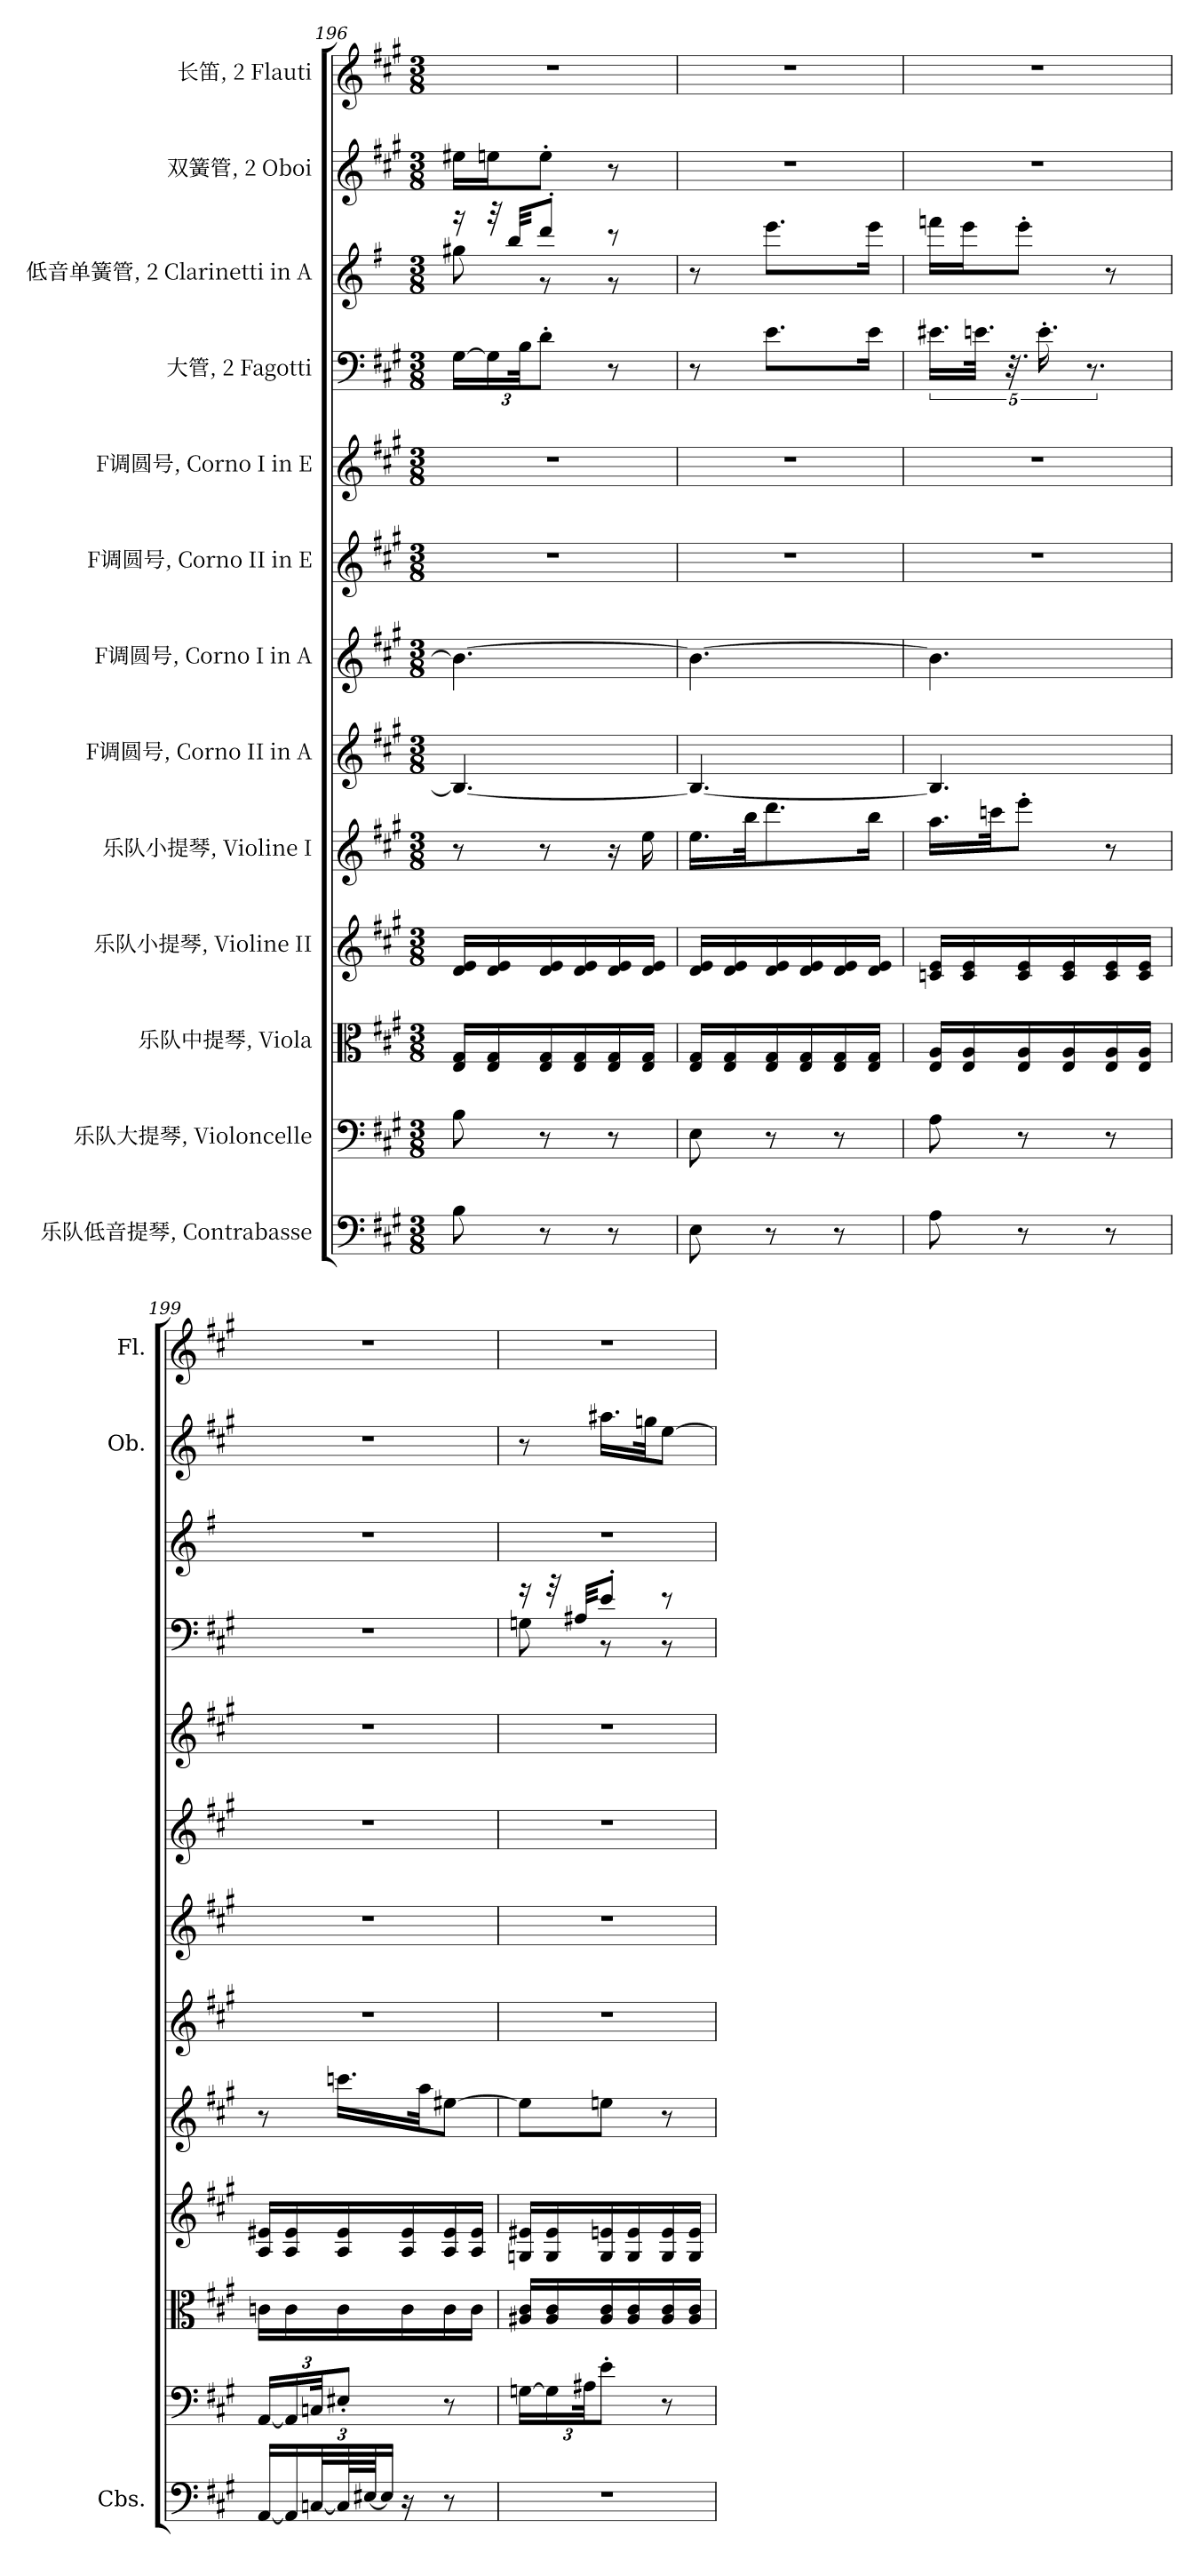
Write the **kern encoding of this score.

**kern	**kern	**kern	**kern	**kern	**kern	**kern	**kern	**kern	**kern	**kern	**kern	**kern
*part13	*part12	*part11	*part10	*part9	*part8	*part7	*part6	*part5	*part4	*part3	*part2	*part1
*staff13	*staff12	*staff11	*staff10	*staff9	*staff8	*staff7	*staff6	*staff5	*staff4	*staff3	*staff2	*staff1
*I"乐队低音提琴, Contrabasse	*I"乐队大提琴, Violoncelle	*I"乐队中提琴, Viola	*I"乐队小提琴, Violine II	*I"乐队小提琴, Violine I	*I"F调圆号, Corno II in A	*I"F调圆号, Corno I in A	*I"F调圆号, Corno II in E	*I"F调圆号, Corno I in E	*I"大管, 2 Fagotti	*I"低音单簧管, 2 Clarinetti in A	*I"双簧管, 2 Oboi	*I"长笛, 2 Flauti
*I'Cbs.	*	*	*	*	*	*	*	*	*	*	*I'Ob.	*I'Fl.
*clefF4	*clefF4	*clefC3	*clefG2	*clefG2	*clefG2	*clefG2	*clefG2	*clefG2	*clefF4	*clefG2	*clefG2	*clefG2
*ITrd7c12	*	*	*	*	*ITrd4c7	*ITrd4c7	*ITrd4c7	*ITrd4c7	*	*ITrd8c14	*	*
*k[f#c#g#]	*k[f#c#g#]	*k[f#c#g#]	*k[f#c#g#]	*k[f#c#g#]	*k[f#c#]	*k[f#c#]	*k[f#c#]	*k[f#c#]	*k[f#c#g#]	*k[f#]	*k[f#c#g#]	*k[f#c#g#]
*M3/8	*M3/8	*M3/8	*M3/8	*M3/8	*M3/8	*M3/8	*M3/8	*M3/8	*M3/8	*M3/8	*M3/8	*M3/8
*MM38	*MM38	*MM38	*MM38	*MM38	*MM38	*MM38	*MM38	*MM38	*MM38	*MM38	*MM38	*MM38
=196	=196	=196	=196	=196	=196	=196	=196	=196	=196	=196	=196	=196
*	*	*	*	*	*	*	*	*	*	*^	*	*
8BB\	8B\	16E/ 16G#/LL	16d/ 16e/LL	8r	4.E/_	4.e\_	4.r	4.r	[16G#\LL	16r	8g#X\	16ee#X\LL	4.r
*	*	*	*	*	*	*	*	*	*Xbrackettup	*	*	*	*
.	.	16E/ 16G#/	16d/ 16e/	.	.	.	.	.	24G#\]	32r	.	16een\J	.
.	.	.	.	.	.	.	.	.	.	32b/KKL	.	.	.
.	.	.	.	.	.	.	.	.	48B\JK	.	.	.	.
8r	8r	16E/ 16G#/	16d/ 16e/	8r	.	.	.	.	8d'\J	8dd'/J	8r	8ee'\J	.
.	.	16E/ 16G#/	16d/ 16e/	.	.	.	.	.	.	.	.	.	.
8r	8r	16E/ 16G#/	16d/ 16e/	16r	.	.	.	.	8r	8r	8r	8r	.
.	.	16E/ 16G#/JJ	16d/ 16e/JJ	16ee\	.	.	.	.	.	.	.	.	.
*	*	*	*	*	*	*	*	*	*	*v	*v	*	*
=197	=197	=197	=197	=197	=197	=197	=197	=197	=197	=197	=197	=197
*	*	*	*	*	*	*	*	*	*	*	*	*MM38
8EE\	8E\	16E/ 16G#/LL	16d/ 16e/LL	16.ee\LL	4.E/_	4.e\_	4.r	4.r	8r	8r	4.r	4.r
.	.	16E/ 16G#/	16d/ 16e/	.	.	.	.	.	.	.	.	.
.	.	.	.	32bb\JK	.	.	.	.	.	.	.	.
8r	8r	16E/ 16G#/	16d/ 16e/	8.ddd\	.	.	.	.	8.e\L	8.ee\L	.	.
.	.	16E/ 16G#/	16d/ 16e/	.	.	.	.	.	.	.	.	.
8r	8r	16E/ 16G#/	16d/ 16e/	.	.	.	.	.	.	.	.	.
.	.	16E/ 16G#/JJ	16d/ 16e/JJ	16bb\Jk	.	.	.	.	16e\Jk	16ee\Jk	.	.
!!LO:PB:g=z
=198	=198	=198	=198	=198	=198	=198	=198	=198	=198	=198	=198	=198
*	*	*	*	*	*	*	*	*	*brackettup	*	*	*
*	*	*	*	*	*	*	*	*	*	*	*	*MM38
8AA\	8A\	16E/ 16A/LL	16cn/ 16e/LL	16.aa\LL	4.E/]	4.e\]	4.r	4.r	20.e#X\LL	16ffn\LL	4.r	4.r
.	.	16E/ 16A/	16c/ 16e/	.	.	.	.	.	.	16ee\J	.	.
.	.	.	.	.	.	.	.	.	40.en\JJk	.	.	.
.	.	.	.	32cccn\JK	.	.	.	.	.	.	.	.
.	.	.	.	.	.	.	.	.	40.r	.	.	.
8r	8r	16E/ 16A/	16c/ 16e/	8eee'\J	.	.	.	.	.	8ee'\J	.	.
.	.	.	.	.	.	.	.	.	20.e'\	.	.	.
.	.	16E/ 16A/	16c/ 16e/	.	.	.	.	.	.	.	.	.
.	.	.	.	.	.	.	.	.	10.r	.	.	.
8r	8r	16E/ 16A/	16c/ 16e/	8r	.	.	.	.	.	8r	.	.
.	.	16E/ 16A/JJ	16c/ 16e/JJ	.	.	.	.	.	.	.	.	.
=199	=199	=199	=199	=199	=199	=199	=199	=199	=199	=199	=199	=199
*	*	*	*	*	*	*	*	*	*	*	*	*MM38
[16AAA/LL	[16AA/LL	16cn\LL	16A/ 16e#X/LL	8r	4.r	4.r	4.r	4.r	4.r	4.r	4.r	4.r
*Xbrackettup	*Xbrackettup	*	*	*	*	*	*	*	*	*	*	*
24AAA/]	24AA/]	16c\	16A/ 16e#/	.	.	.	.	.	.	.	.	.
[48CCn/L	48Cn/JK	.	.	.	.	.	.	.	.	.	.	.
96CC/L]	8E#X'/J	16c\	16A/ 16e#/	16.cccn\LL	.	.	.	.	.	.	.	.
[96EE#X/JJ	.	.	.	.	.	.	.	.	.	.	.	.
24EE#/JJ]	.	.	.	.	.	.	.	.	.	.	.	.
16r	.	16c\	16A/ 16e#/	.	.	.	.	.	.	.	.	.
.	.	.	.	32aa\JK	.	.	.	.	.	.	.	.
8r	8r	16c\	16A/ 16e#/	[8ee#X\J	.	.	.	.	.	.	.	.
.	.	16c\JJ	16A/ 16e#/JJ	.	.	.	.	.	.	.	.	.
=200	=200	=200	=200	=200	=200	=200	=200	=200	=200	=200	=200	=200
*	*	*	*	*	*	*	*	*	*	*	*	*MM38
*	*	*	*	*	*	*	*	*	*^	*	*	*
4.r	[16Gn\LL	16A#X/ 16c#/LL	16Gn/ 16e#X/LL	8ee#\L]	4.r	4.r	4.r	4.r	16r	8Gn\	4.r	8r	4.r
.	24G\]	16A#/ 16c#/	16G/ 16e#/	.	.	.	.	.	32r	.	.	.	.
.	.	.	.	.	.	.	.	.	32A#X/KKL	.	.	.	.
.	48A#X\JK	.	.	.	.	.	.	.	.	.	.	.	.
.	8e'\J	16A#/ 16c#/	16G/ 16en/	8een\J	.	.	.	.	8e'/J	8r	.	16.aa#X\LL	.
.	.	16A#/ 16c#/	16G/ 16e/	.	.	.	.	.	.	.	.	.	.
.	.	.	.	.	.	.	.	.	.	.	.	32ggn\JK	.
.	8r	16A#/ 16c#/	16G/ 16e/	8r	.	.	.	.	8r	8r	.	[8ee\J	.
.	.	16A#/ 16c#/JJ	16G/ 16e/JJ	.	.	.	.	.	.	.	.	.	.
*	*	*	*	*	*	*	*	*	*v	*v	*	*	*
=	=	=	=	=	=	=	=	=	=	=	=	=
*-	*-	*-	*-	*-	*-	*-	*-	*-	*-	*-	*-	*-
